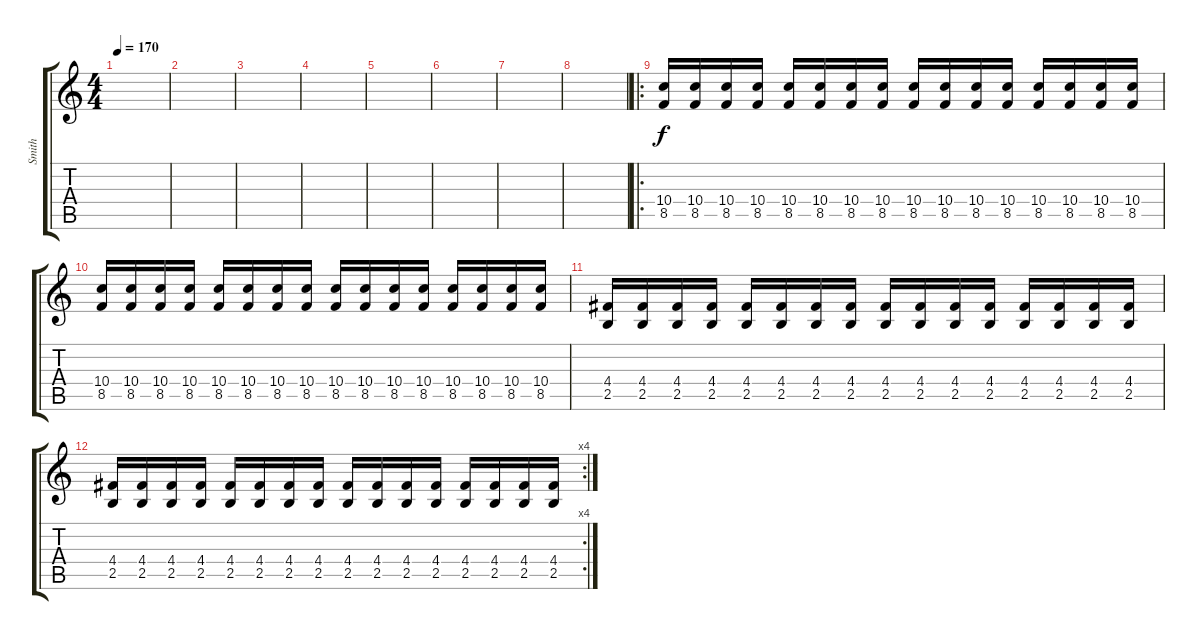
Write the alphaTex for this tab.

\track ("Smith" "Smith") {instrument distortionguitar}
\staff {score tabs}
\tuning (E4 B3 G3 D3 A2 E2) {hide}
\ts (4 4)
\tempo 170
\clef g2
\ks c
|
|
|
|
|
|
|
|
\ro
(10.4 8.5).16 (10.4 8.5).16 (10.4 8.5).16 (10.4 8.5).16 (10.4 8.5).16 (10.4 8.5).16 (10.4 8.5).16 (10.4 8.5).16 (10.4 8.5).16 (10.4 8.5).16 (10.4 8.5).16 (10.4 8.5).16 (10.4 8.5).16 (10.4 8.5).16 (10.4 8.5).16 (10.4 8.5).16 |
(10.4 8.5).16 (10.4 8.5).16 (10.4 8.5).16 (10.4 8.5).16 (10.4 8.5).16 (10.4 8.5).16 (10.4 8.5).16 (10.4 8.5).16 (10.4 8.5).16 (10.4 8.5).16 (10.4 8.5).16 (10.4 8.5).16 (10.4 8.5).16 (10.4 8.5).16 (10.4 8.5).16 (10.4 8.5).16 |
(4.4 2.5).16 (4.4 2.5).16 (4.4 2.5).16 (4.4 2.5).16 (4.4 2.5).16 (4.4 2.5).16 (4.4 2.5).16 (4.4 2.5).16 (4.4 2.5).16 (4.4 2.5).16 (4.4 2.5).16 (4.4 2.5).16 (4.4 2.5).16 (4.4 2.5).16 (4.4 2.5).16 (4.4 2.5).16 |
\rc 4
(4.4 2.5).16 (4.4 2.5).16 (4.4 2.5).16 (4.4 2.5).16 (4.4 2.5).16 (4.4 2.5).16 (4.4 2.5).16 (4.4 2.5).16 (4.4 2.5).16 (4.4 2.5).16 (4.4 2.5).16 (4.4 2.5).16 (4.4 2.5).16 (4.4 2.5).16 (4.4 2.5).16 (4.4 2.5).16
